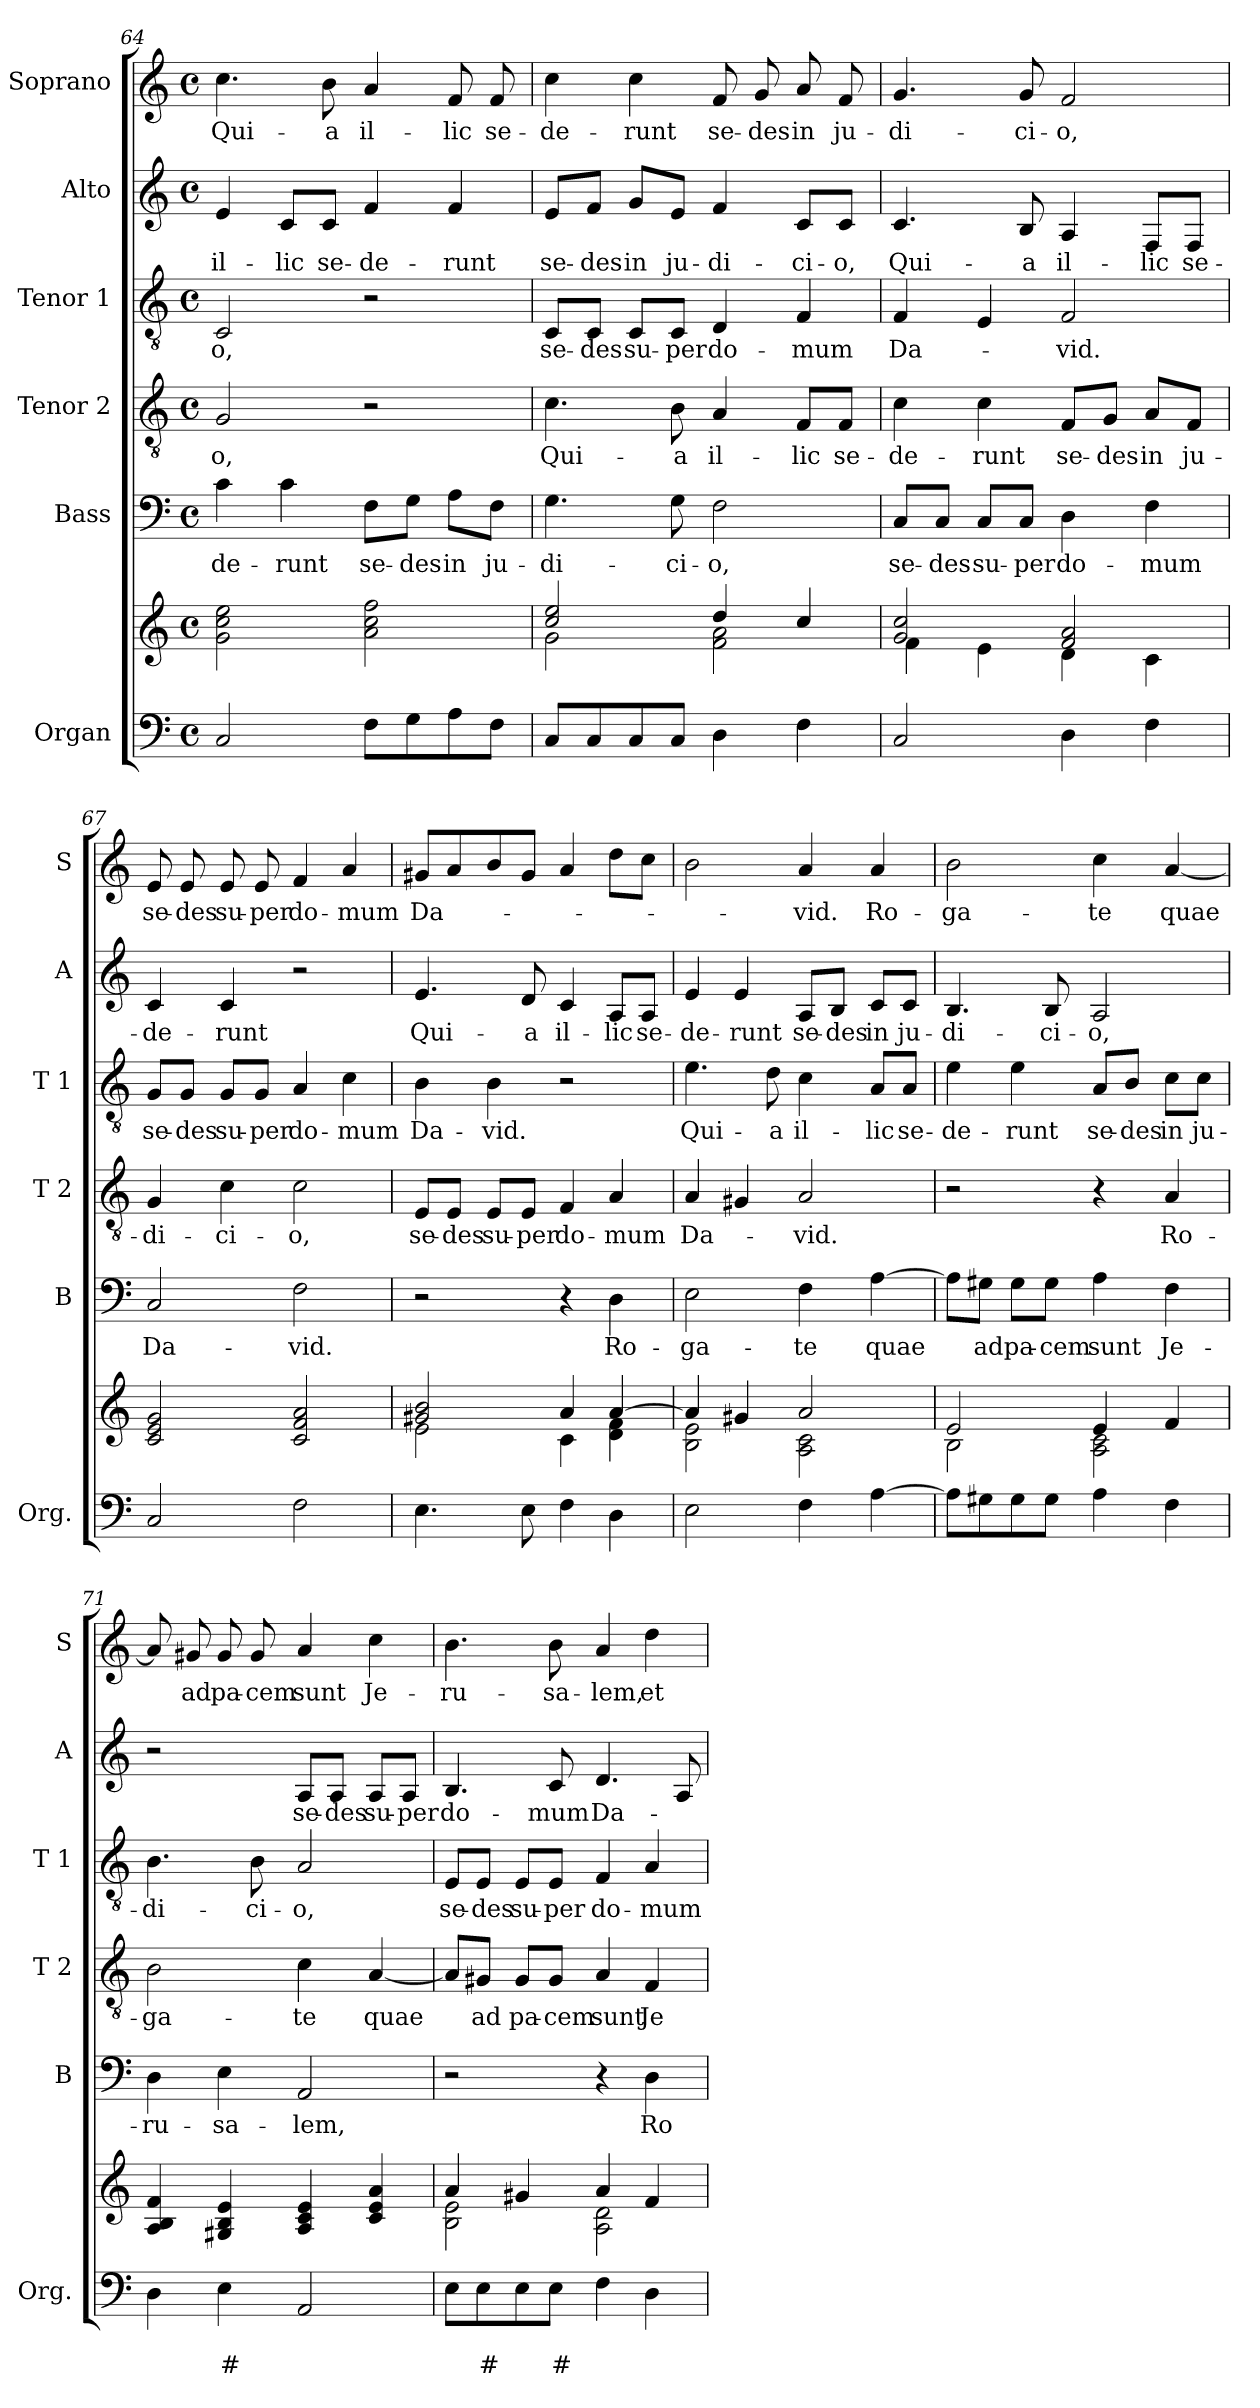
**kern	**text	**text	**kern	**kern	**text	**kern	**text	**kern	**text	**kern	**text	**kern	**text
*part6	*part6	*part6	*part6	*part5	*part5	*part4	*part4	*part3	*part3	*part2	*part2	*part1	*part1
*staff7	*staff7	*staff7	*staff6	*staff5	*staff5	*staff4	*staff4	*staff3	*staff3	*staff2	*staff2	*staff1	*staff1
*I"Organ	*	*	*	*I"Bass	*	*I"Tenor 2	*	*I"Tenor 1	*	*I"Alto	*	*I"Soprano	*
*I'Org.	*	*	*	*I'B	*	*I'T 2	*	*I'T 1	*	*I'A	*	*I'S	*
*clefF4	*	*	*clefG2	*clefF4	*	*clefGv2	*	*clefGv2	*	*clefG2	*	*clefG2	*
*k[]	*	*	*k[]	*k[]	*	*k[]	*	*k[]	*	*k[]	*	*k[]	*
*C:	*	*	*C:	*C:	*	*C:	*	*C:	*	*C:	*	*C:	*
*M4/4	*	*	*M4/4	*M4/4	*	*M4/4	*	*M4/4	*	*M4/4	*	*M4/4	*
*met(c)	*	*	*met(c)	*met(c)	*	*met(c)	*	*met(c)	*	*met(c)	*	*met(c)	*
=64	=64	=64	=64	=64	=64	=64	=64	=64	=64	=64	=64	=64	=64
!	!	!	!	!	!LO:LY:b	!	!LO:LY:b	!	!LO:LY:b	!	!LO:LY:b	!	!LO:LY:b
2C/	.	.	2g!\ 2cc!\ 2ee!\	4c\	-de-	2G/	-o,	2C/	-o,	4e/	il-	4.cc\	Qui-
!	!	!	!	!	!LO:LY:b	!	!	!	!	!	!LO:LY:b	!	!
.	.	.	.	4c\	-runt	.	.	.	.	8c/L	-lic	.	.
!	!	!	!	!	!	!	!	!	!	!	!LO:LY:b	!	!LO:LY:b
.	.	.	.	.	.	.	.	.	.	8c/J	se-	8b\	-a
!	!	!	!	!	!LO:LY:b	!	!	!	!	!	!LO:LY:b	!	!LO:LY:b
8F\L	.	.	2a!\ 2cc!\ 2ff!\	8F\L	se-	2r	.	2r	.	4f/	-de-	4a/	il-
!	!	!	!	!	!LO:LY:b	!	!	!	!	!	!	!	!
8G\	.	.	.	8G\J	-des	.	.	.	.	.	.	.	.
!	!	!	!	!	!LO:LY:b	!	!	!	!	!	!LO:LY:b	!	!LO:LY:b
8A\	.	.	.	8A\L	in	.	.	.	.	4f/	-runt	8f/	-lic
!	!	!	!	!	!LO:LY:b	!	!	!	!	!	!	!	!LO:LY:b
8F\J	.	.	.	8F\J	ju-	.	.	.	.	.	.	8f/	se-
!!LO:LB:g=z
=65	=65	=65	=65	=65	=65	=65	=65	=65	=65	=65	=65	=65	=65
*	*	*	*^	*	*	*	*	*	*	*	*	*	*
!	!	!	!	!	!	!LO:LY:b	!	!LO:LY:b	!	!LO:LY:b	!	!LO:LY:b	!	!LO:LY:b
8C/L	.	.	2cc!/ 2ee!/	2g!\	4.G\	-di-	4.c\	Qui-	8C/L	se-	8e/L	se-	4cc\	-de-
!	!	!	!	!	!	!	!	!	!	!LO:LY:b	!	!LO:LY:b	!	!
8C/	.	.	.	.	.	.	.	.	8C/J	-des	8f/J	-des	.	.
!	!	!	!	!	!	!	!	!	!	!LO:LY:b	!	!LO:LY:b	!	!LO:LY:b
8C/	.	.	.	.	.	.	.	.	8C/L	su-	8g/L	in	4cc\	-runt
!	!	!	!	!	!	!LO:LY:b	!	!LO:LY:b	!	!LO:LY:b	!	!LO:LY:b	!	!
8C/J	.	.	.	.	8G\	-ci-	8B\	-a	8C/J	-per	8e/J	ju-	.	.
!	!	!	!	!	!	!LO:LY:b	!	!LO:LY:b	!	!LO:LY:b	!	!LO:LY:b	!	!LO:LY:b
4D\	.	.	4dd!/	2f!\ 2a!\	2F\	-o,	4A/	il-	4D/	do-	4f/	-di-	8f/	se-
!	!	!	!	!	!	!	!	!	!	!	!	!	!	!LO:LY:b
.	.	.	.	.	.	.	.	.	.	.	.	.	8g/	-des
!	!	!	!	!	!	!	!	!LO:LY:b	!	!LO:LY:b	!	!LO:LY:b	!	!LO:LY:b
4F\	.	.	4cc!/	.	.	.	8F/L	-lic	4F/	-mum	8c/L	-ci-	8a/	in
!	!	!	!	!	!	!	!	!LO:LY:b	!	!	!	!LO:LY:b	!	!LO:LY:b
.	.	.	.	.	.	.	8F/J	se-	.	.	8c/J	-o,	8f/	ju-
=66	=66	=66	=66	=66	=66	=66	=66	=66	=66	=66	=66	=66	=66	=66
!	!	!	!	!	!	!LO:LY:b	!	!LO:LY:b	!	!LO:LY:b	!	!LO:LY:b	!	!LO:LY:b
2C/	.	.	2g!/ 2cc!/	4f!\	8C/L	se-	4c\	-de-	4F/	Da-	4.c/	Qui-	4.g/	-di-
!	!	!	!	!	!	!LO:LY:b	!	!	!	!	!	!	!	!
.	.	.	.	.	8C/J	-des	.	.	.	.	.	.	.	.
!	!	!	!	!	!	!LO:LY:b	!	!LO:LY:b	!	!	!	!	!	!
.	.	.	.	4e!\	8C/L	su-	4c\	-runt	4E/	.	.	.	.	.
!	!	!	!	!	!	!LO:LY:b	!	!	!	!	!	!LO:LY:b	!	!LO:LY:b
.	.	.	.	.	8C/J	-per	.	.	.	.	8B/	-a	8g/	-ci-
!	!	!	!	!	!	!LO:LY:b	!	!LO:LY:b	!	!LO:LY:b	!	!LO:LY:b	!	!LO:LY:b
4D\	.	.	2f!/ 2a!/	4d!\	4D\	do-	8F/L	se-	2F/	-vid.	4A/	il-	2f/	-o,
!	!	!	!	!	!	!	!	!LO:LY:b	!	!	!	!	!	!
.	.	.	.	.	.	.	8G/J	-des	.	.	.	.	.	.
!	!	!	!	!	!	!LO:LY:b	!	!LO:LY:b	!	!	!	!LO:LY:b	!	!
4F\	.	.	.	4c!\	4F\	-mum	8A/L	in	.	.	8F/L	-lic	.	.
!	!	!	!	!	!	!	!	!LO:LY:b	!	!	!	!LO:LY:b	!	!
.	.	.	.	.	.	.	8F/J	ju-	.	.	8F/J	se-	.	.
*	*	*	*v	*v	*	*	*	*	*	*	*	*	*	*
=67	=67	=67	=67	=67	=67	=67	=67	=67	=67	=67	=67	=67	=67
!	!	!	!	!	!LO:LY:b	!	!LO:LY:b	!	!LO:LY:b	!	!LO:LY:b	!	!LO:LY:b
2C/	.	.	2c!/ 2e!/ 2g!/	2C/	Da-	4G/	-di-	8G/L	se-	4c/	-de-	8e/	se-
!	!	!	!	!	!	!	!	!	!LO:LY:b	!	!	!	!LO:LY:b
.	.	.	.	.	.	.	.	8G/J	-des	.	.	8e/	-des
!	!	!	!	!	!	!	!LO:LY:b	!	!LO:LY:b	!	!LO:LY:b	!	!LO:LY:b
.	.	.	.	.	.	4c\	-ci-	8G/L	su-	4c/	-runt	8e/	su-
!	!	!	!	!	!	!	!	!	!LO:LY:b	!	!	!	!LO:LY:b
.	.	.	.	.	.	.	.	8G/J	-per	.	.	8e/	-per
!	!	!	!	!	!LO:LY:b	!	!LO:LY:b	!	!LO:LY:b	!	!	!	!LO:LY:b
2F\	.	.	2c!/ 2f!/ 2a!/	2F\	-vid.	2c\	-o,	4A/	do-	2r	.	4f/	do-
!	!	!	!	!	!	!	!	!	!LO:LY:b	!	!	!	!LO:LY:b
.	.	.	.	.	.	.	.	4c\	-mum	.	.	4a/	-mum
=68	=68	=68	=68	=68	=68	=68	=68	=68	=68	=68	=68	=68	=68
*	*	*	*^	*	*	*	*	*	*	*	*	*	*
!	!	!	!	!	!	!	!	!LO:LY:b	!	!LO:LY:b	!	!LO:LY:b	!	!LO:LY:b
4.E\	.	.	2g#X!/ 2b!/	2e!\	2r	.	8E/L	se-	4B\	Da-	4.e/	Qui-	8g#X/L	Da-
!	!	!	!	!	!	!	!	!LO:LY:b	!	!	!	!	!	!
.	.	.	.	.	.	.	8E/J	-des	.	.	.	.	8a/	.
!	!	!	!	!	!	!	!	!LO:LY:b	!	!LO:LY:b	!	!	!	!
.	.	.	.	.	.	.	8E/L	su-	4B\	-vid.	.	.	8b/	.
!	!	!	!	!	!	!	!	!LO:LY:b	!	!	!	!LO:LY:b	!	!
8E\	.	.	.	.	.	.	8E/J	-per	.	.	8d/	-a	8g#/J	.
!	!	!	!	!	!	!	!	!LO:LY:b	!	!	!	!LO:LY:b	!	!
4F\	.	.	4a!/	4c!\	4r	.	4F/	do-	2r	.	4c/	il-	4a/	.
!	!	!	!	!	!	!LO:LY:b	!	!LO:LY:b	!	!	!	!LO:LY:b	!	!
4D\	.	.	[>4a!/	4d!\ 4f!\	4D\	Ro-	4A/	-mum	.	.	8A/L	-lic	8dd\L	.
!	!	!	!	!	!	!	!	!	!	!	!	!LO:LY:b	!	!
.	.	.	.	.	.	.	.	.	.	.	8A/J	se-	8cc\J	.
!!LO:PB:g=z
=69	=69	=69	=69	=69	=69	=69	=69	=69	=69	=69	=69	=69	=69	=69
!	!	!	!	!	!	!LO:LY:b	!	!LO:LY:b	!	!LO:LY:b	!	!LO:LY:b	!	!
2E\	.	.	4a!/]	2B!\ 2e!\	2E\	-ga-	4A/	Da-	4.e\	Qui-	4e/	-de-	2b\	.
!	!	!	!	!	!	!	!	!	!	!	!	!LO:LY:b	!	!
.	.	.	4g#X!/	.	.	.	4G#X/	.	.	.	4e/	-runt	.	.
!	!	!	!	!	!	!	!	!	!	!LO:LY:b	!	!	!	!
.	.	.	.	.	.	.	.	.	8d\	-a	.	.	.	.
!	!	!	!	!	!	!LO:LY:b	!	!LO:LY:b	!	!LO:LY:b	!	!LO:LY:b	!	!LO:LY:b
4F\	.	.	2a!/	2A!\ 2c!\	4F\	-te	2A/	-vid.	4c\	il-	8A/L	se-	4a/	-vid.
!	!	!	!	!	!	!	!	!	!	!	!	!LO:LY:b	!	!
.	.	.	.	.	.	.	.	.	.	.	8B/J	-des	.	.
!	!	!	!	!	!	!LO:LY:b	!	!	!	!LO:LY:b	!	!LO:LY:b	!	!LO:LY:b
[4A\	.	.	.	.	[4A\	quae	.	.	8A/L	-lic	8c/L	in	4a/	Ro-
!	!	!	!	!	!	!	!	!	!	!LO:LY:b	!	!LO:LY:b	!	!
.	.	.	.	.	.	.	.	.	8A/J	se-	8c/J	ju-	.	.
=70	=70	=70	=70	=70	=70	=70	=70	=70	=70	=70	=70	=70	=70	=70
!	!	!	!	!	!	!	!	!	!	!LO:LY:b	!	!LO:LY:b	!	!LO:LY:b
8A\L]	.	.	2e!/	2B!\	8A\L]	.	2r	.	4e\	-de-	4.B/	-di-	2b\	-ga-
!	!	!	!	!	!	!LO:LY:b	!	!	!	!	!	!	!	!
8G#X\	.	.	.	.	8G#X\J	ad	.	.	.	.	.	.	.	.
!	!	!	!	!	!	!LO:LY:b	!	!	!	!LO:LY:b	!	!	!	!
8G#\	.	.	.	.	8G#\L	pa-	.	.	4e\	-runt	.	.	.	.
!	!	!	!	!	!	!LO:LY:b	!	!	!	!	!	!LO:LY:b	!	!
8G#\J	.	.	.	.	8G#\J	-cem	.	.	.	.	8B/	-ci-	.	.
!	!	!	!	!	!	!LO:LY:b	!	!	!	!LO:LY:b	!	!LO:LY:b	!	!LO:LY:b
4A\	.	.	4e!/	2A!\ 2c!\	4A\	sunt	4r	.	8A/L	se-	2A/	-o,	4cc\	-te
!	!	!	!	!	!	!	!	!	!	!LO:LY:b	!	!	!	!
.	.	.	.	.	.	.	.	.	8B/J	-des	.	.	.	.
!	!	!	!	!	!	!LO:LY:b	!	!LO:LY:b	!	!LO:LY:b	!	!	!	!LO:LY:b
4F\	.	.	4f!/	.	4F\	Je-	4A/	Ro-	8c\L	in	.	.	[4a/	quae
!	!	!	!	!	!	!	!	!	!	!LO:LY:b	!	!	!	!
.	.	.	.	.	.	.	.	.	8c\J	ju-	.	.	.	.
*	*	*	*v	*v	*	*	*	*	*	*	*	*	*	*
=71	=71	=71	=71	=71	=71	=71	=71	=71	=71	=71	=71	=71	=71
!	!	!	!	!	!LO:LY:b	!	!LO:LY:b	!	!LO:LY:b	!	!	!	!
4D\	.	.	4A!/ 4B!/ 4f!/	4D\	-ru-	2B\	-ga-	4.B\	-di-	2r	.	8a/]	.
!	!	!	!	!	!	!	!	!	!	!	!	!	!LO:LY:b
.	.	.	.	.	.	.	.	.	.	.	.	8g#X/	ad
!	!	!LO:LY:b	!	!	!LO:LY:b	!	!	!	!	!	!	!	!LO:LY:b
4E\	.	#	4G#X!/ 4B!/ 4e!/	4E\	-sa-	.	.	.	.	.	.	8g#/	pa-
!	!	!	!	!	!	!	!	!	!LO:LY:b	!	!	!	!LO:LY:b
.	.	.	.	.	.	.	.	8B\	-ci-	.	.	8g#/	-cem
!	!	!	!	!	!LO:LY:b	!	!LO:LY:b	!	!LO:LY:b	!	!LO:LY:b	!	!LO:LY:b
2AA/	.	.	4A!/ 4c!/ 4e!/	2AA/	-lem,	4c\	-te	2A/	-o,	8A/L	se-	4a/	sunt
!	!	!	!	!	!	!	!	!	!	!	!LO:LY:b	!	!
.	.	.	.	.	.	.	.	.	.	8A/J	-des	.	.
!	!	!	!	!	!	!	!LO:LY:b	!	!	!	!LO:LY:b	!	!LO:LY:b
.	.	.	4c!/ 4e!/ 4a!/	.	.	[4A/	quae	.	.	8A/L	su-	4cc\	Je-
!	!	!	!	!	!	!	!	!	!	!	!LO:LY:b	!	!
.	.	.	.	.	.	.	.	.	.	8A/J	-per	.	.
=72	=72	=72	=72	=72	=72	=72	=72	=72	=72	=72	=72	=72	=72
*	*	*	*^	*	*	*	*	*	*	*	*	*	*
!	!	!	!	!	!	!	!	!	!	!LO:LY:b	!	!LO:LY:b	!	!LO:LY:b
8E\L	.	.	4a!/	2B!\ 2e!\	2r	.	8A/L]	.	8E/L	se-	4.B/	do-	4.b\	-ru-
!	!	!LO:LY:b	!	!	!	!	!	!LO:LY:b	!	!LO:LY:b	!	!	!	!
8E\	.	#	.	.	.	.	8G#X/J	ad	8E/J	-des	.	.	.	.
!	!	!	!	!	!	!	!	!LO:LY:b	!	!LO:LY:b	!	!	!	!
8E\	.	.	4g#X!/	.	.	.	8G#/L	pa-	8E/L	su-	.	.	.	.
!	!	!LO:LY:b	!	!	!	!	!	!LO:LY:b	!	!LO:LY:b	!	!LO:LY:b	!	!LO:LY:b
8E\J	.	#	.	.	.	.	8G#/J	-cem	8E/J	-per	8c/	-mum	8b\	-sa-
!	!	!	!	!	!	!	!	!LO:LY:b	!	!LO:LY:b	!	!LO:LY:b	!	!LO:LY:b
4F\	.	.	4a!/	2A!\ 2d!\	4r	.	4A/	sunt	4F/	do-	4.d/	Da-	4a/	-lem,
!	!	!	!	!	!	!LO:LY:b	!	!LO:LY:b	!	!LO:LY:b	!	!	!	!LO:LY:b
4D\	.	.	4f!/	.	4D\	Ro-	4F/	Je-	4A/	-mum	.	.	4dd\	et
.	.	.	.	.	.	.	.	.	.	.	8A/	.	.	.
*	*	*	*v	*v	*	*	*	*	*	*	*	*	*	*
=	=	=	=	=	=	=	=	=	=	=	=	=	=
*-	*-	*-	*-	*-	*-	*-	*-	*-	*-	*-	*-	*-	*-
